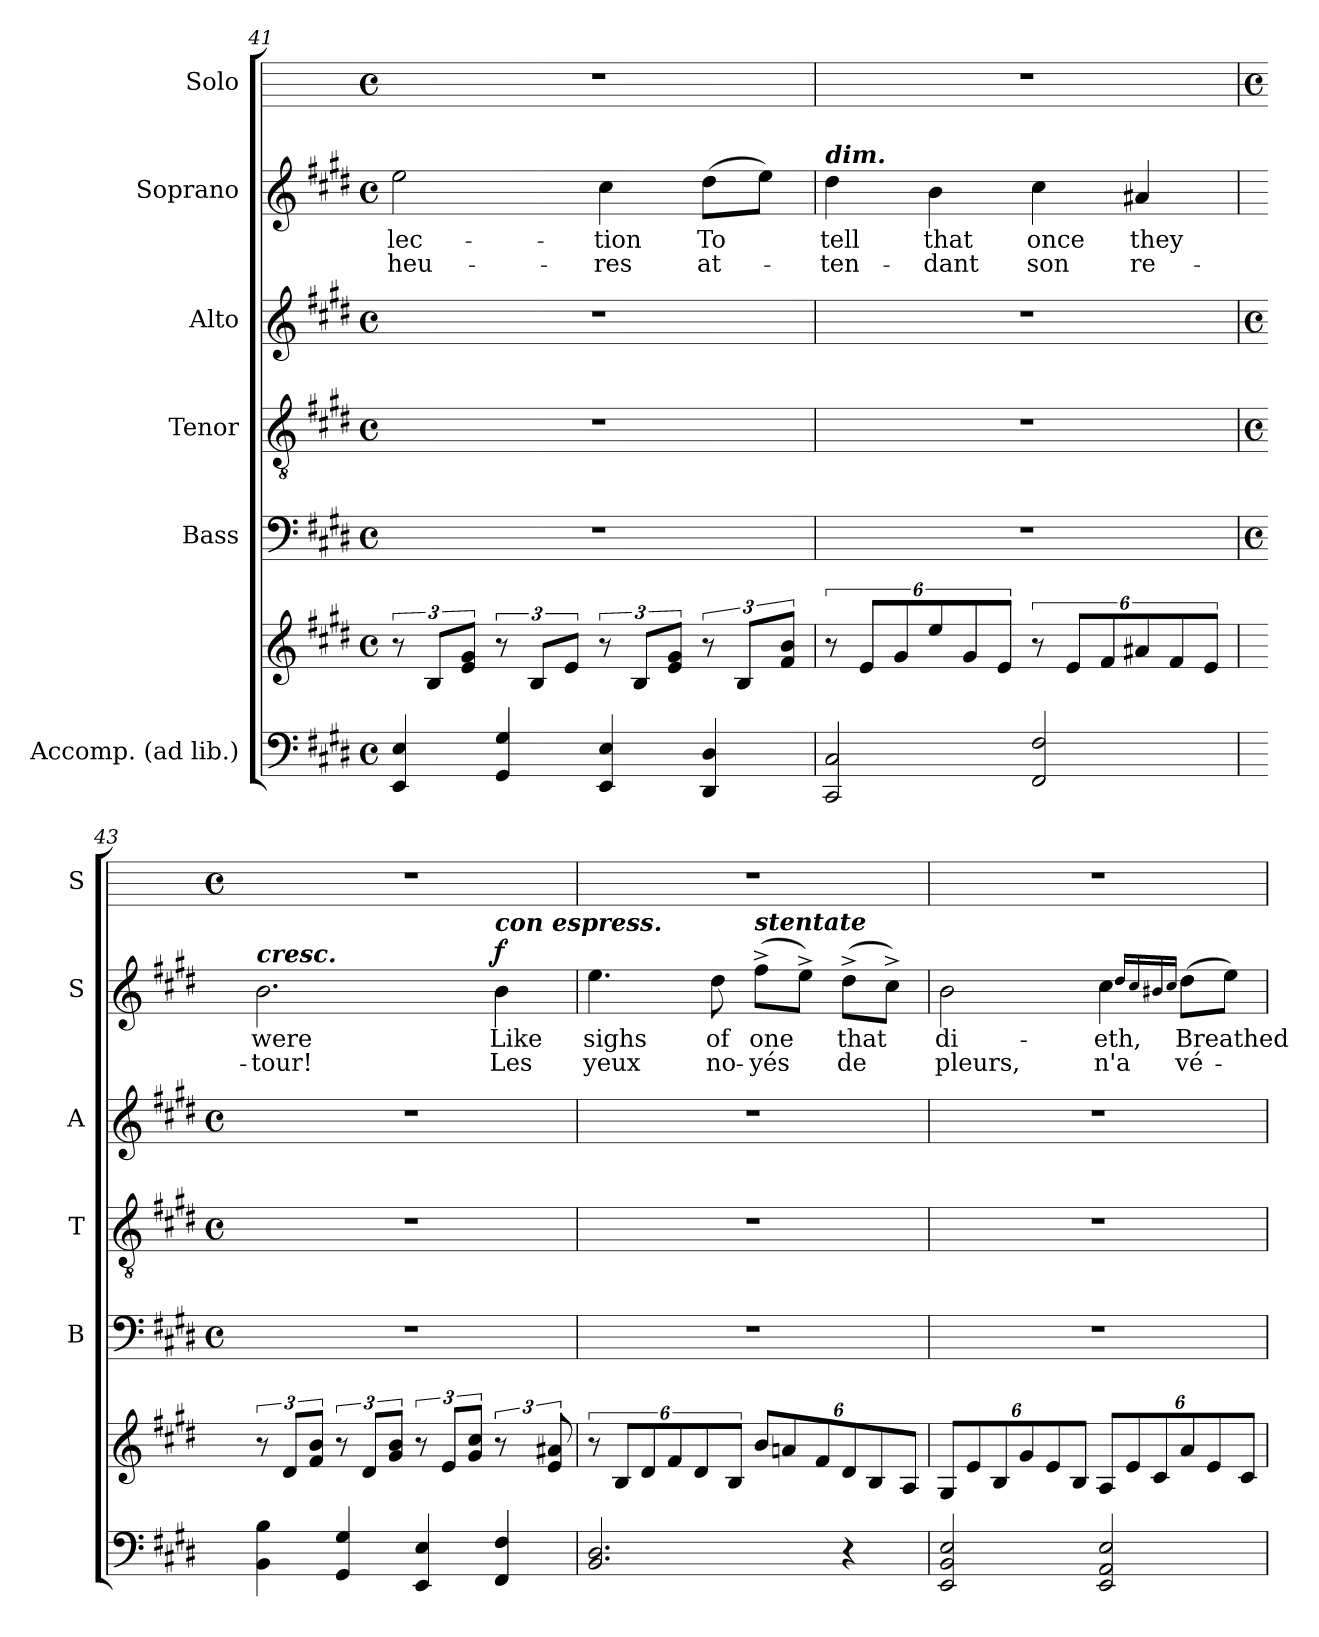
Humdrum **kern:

**kern	**kern	**kern	**kern	**kern	**kern	**text	**text	**dynam	**kern
*part6	*part6	*part5	*part4	*part3	*part2	*part2	*part2	*part2	*part1
*staff7	*staff6	*staff5	*staff4	*staff3	*staff2	*staff2	*staff2	*staff2	*staff1
*I"Accomp. (ad lib.)	*	*I"Bass	*I"Tenor	*I"Alto	*I"Soprano	*	*	*	*I"Solo
*	*	*I'B	*I'T	*I'A	*I'S	*	*	*	*I'S
*clefF4	*clefG2	*clefF4	*clefGv2	*clefG2	*clefG2	*	*	*	*
*k[f#c#g#d#]	*k[f#c#g#d#]	*k[f#c#g#d#]	*k[f#c#g#d#]	*k[f#c#g#d#]	*k[f#c#g#d#]	*	*	*	*
*E:	*E:	*E:	*E:	*E:	*E:	*	*	*	*
*M4/4	*M4/4	*M4/4	*M4/4	*M4/4	*M4/4	*	*	*	*M4/4
*met(c)	*met(c)	*met(c)	*met(c)	*met(c)	*met(c)	*	*	*	*met(c)
=41	=41	=41	=41	=41	=41	=41	=41	=41	=41
!	!	!	!	!	!	!LO:LY:b	!LO:LY:b	!	!
4EE 4E	12r	1r	1r	1r	2ee	lec-	-heu-	.	1r
.	12BL	.	.	.	.	.	.	.	.
.	12e 12g#J	.	.	.	.	.	.	.	.
4GG# 4G#	12r	.	.	.	.	.	.	.	.
.	12BL	.	.	.	.	.	.	.	.
.	12eJ	.	.	.	.	.	.	.	.
!	!	!	!	!	!	!LO:LY:b	!LO:LY:b	!	!
4EE 4E	12r	.	.	.	4cc#	-tion	res	.	.
.	12BL	.	.	.	.	.	.	.	.
.	12e 12g#J	.	.	.	.	.	.	.	.
!	!	!	!	!	!	!LO:LY:b	!LO:LY:b	!	!
4DD# 4D#	12r	.	.	.	(>8dd#L	To	at-	.	.
.	12BL	.	.	.	.	.	.	.	.
.	.	.	.	.	8eeJ)	.	.	.	.
.	12f# 12bJ	.	.	.	.	.	.	.	.
=42	=42	=42	=42	=42	=42	=42	=42	=42	=42
!	!	!	!	!	!LO:TX:a:Bi:t=dim.	!	!	!	!
!	!	!	!	!	!	!LO:LY:b	!LO:LY:b	!	!
2CC# 2C#	12r	1r	1r	1r	4dd#	tell	ten-	.	1r
.	12eL	.	.	.	.	.	.	.	.
.	12g#	.	.	.	.	.	.	.	.
!	!	!	!	!	!	!LO:LY:b	!LO:LY:b	!	!
.	12ee	.	.	.	4b	-that	dant	.	.
.	12g#	.	.	.	.	.	.	.	.
.	12eJ	.	.	.	.	.	.	.	.
!	!	!	!	!	!	!LO:LY:b	!LO:LY:b	!	!
2FF# 2F#	12r	.	.	.	4cc#	once	son	.	.
.	12eL	.	.	.	.	.	.	.	.
.	12f#	.	.	.	.	.	.	.	.
!	!	!	!	!	!	!LO:LY:b	!LO:LY:b	!	!
.	12a#X	.	.	.	4a#X	they	re-	.	.
.	12f#	.	.	.	.	.	.	.	.
.	12eJ	.	.	.	.	.	.	.	.
!!LO:LB:g=z
=43	=43	=43	=43	=43	=43	=43	=43	=43	=43
*	*	*M4/4	*M4/4	*M4/4	*	*	*	*	*M4/4
*	*	*met(c)	*met(c)	*met(c)	*	*	*	*	*met(c)
!	!	!	!	!	!LO:TX:a:Bi:t=cresc.	!	!	!	!
!	!	!	!	!	!	!LO:LY:b	!LO:LY:b	!	!
4BB 4B	12r	1r	1r	1r	2.b	-were	tour!	.	1r
.	12d#L	.	.	.	.	.	.	.	.
.	12f# 12bJ	.	.	.	.	.	.	.	.
4GG# 4G#	12r	.	.	.	.	.	.	.	.
.	12d#L	.	.	.	.	.	.	.	.
.	12g# 12bJ	.	.	.	.	.	.	.	.
4EE 4E	12r	.	.	.	.	.	.	.	.
.	12eL	.	.	.	.	.	.	.	.
.	12g# 12cc#J	.	.	.	.	.	.	.	.
!	!	!	!	!	!LO:TX:a:Bi:t=con espress.	!	!	!	!
!	!	!	!	!	!	!LO:LY:b	!LO:LY:b	!LO:DY:b	!
4FF# 4F#	12r	.	.	.	4b	Like	Les	f	.
.	12ryy	.	.	.	.	.	.	.	.
.	12e 12a#X	.	.	.	.	.	.	.	.
!!LO:LB:g=z
=44	=44	=44	=44	=44	=44	=44	=44	=44	=44
!	!	!	!	!	!	!LO:LY:b	!LO:LY:b	!	!
2.BB 2.D#	12r	1r	1r	1r	4.ee	sighs	yeux	.	1r
.	12BL	.	.	.	.	.	.	.	.
.	12d#	.	.	.	.	.	.	.	.
.	12f#	.	.	.	.	.	.	.	.
.	12d#	.	.	.	.	.	.	.	.
!	!	!	!	!	!	!LO:LY:b	!LO:LY:b	!	!
.	.	.	.	.	8dd#	of	no-	.	.
.	12BJ	.	.	.	.	.	.	.	.
!	!	!	!	!	!LO:TX:a:Bi:t=stentate	!	!	!	!
!	!	!	!	!	!	!LO:LY:b	!LO:LY:b	!	!
.	12bL	.	.	.	(>8ff#^L	-one	yés	.	.
.	12an	.	.	.	.	.	.	.	.
.	.	.	.	.	8ee^J)	.	.	.	.
.	12f#	.	.	.	.	.	.	.	.
!	!	!	!	!	!	!LO:LY:b	!LO:LY:b	!	!
4r	12d#	.	.	.	(>8dd#^L	that	de	.	.
.	12B	.	.	.	.	.	.	.	.
.	.	.	.	.	8cc#^J)	.	.	.	.
.	12AJ	.	.	.	.	.	.	.	.
=45	=45	=45	=45	=45	=45	=45	=45	=45	=45
!	!	!	!	!	!	!LO:LY:b	!LO:LY:b	!	!
2EE 2BB 2E	12G#L	1r	1r	1r	2b	di-	-pleurs,	.	1r
.	12e	.	.	.	.	.	.	.	.
.	12B	.	.	.	.	.	.	.	.
.	12g#	.	.	.	.	.	.	.	.
.	12e	.	.	.	.	.	.	.	.
.	12BJ	.	.	.	.	.	.	.	.
!	!	!	!	!	!	!LO:LY:b	!LO:LY:b	!	!
2EE 2AA 2E	12AL	.	.	.	4cc#	eth,	n'a	.	.
.	12e	.	.	.	.	.	.	.	.
.	12c#	.	.	.	.	.	.	.	.
.	.	.	.	.	16qdd#LL	.	.	.	.
.	.	.	.	.	16qcc#	.	.	.	.
.	.	.	.	.	16qb#X	.	.	.	.
.	.	.	.	.	16qcc#JJ	.	.	.	.
!	!	!	!	!	!	!LO:LY:b	!LO:LY:b	!	!
.	12a	.	.	.	(>8dd#L	Breathed	vé-	.	.
.	12e	.	.	.	.	.	.	.	.
.	.	.	.	.	8eeJ)	.	.	.	.
.	12c#J	.	.	.	.	.	.	.	.
=	=	=	=	=	=	=	=	=	=
*-	*-	*-	*-	*-	*-	*-	*-	*-	*-
